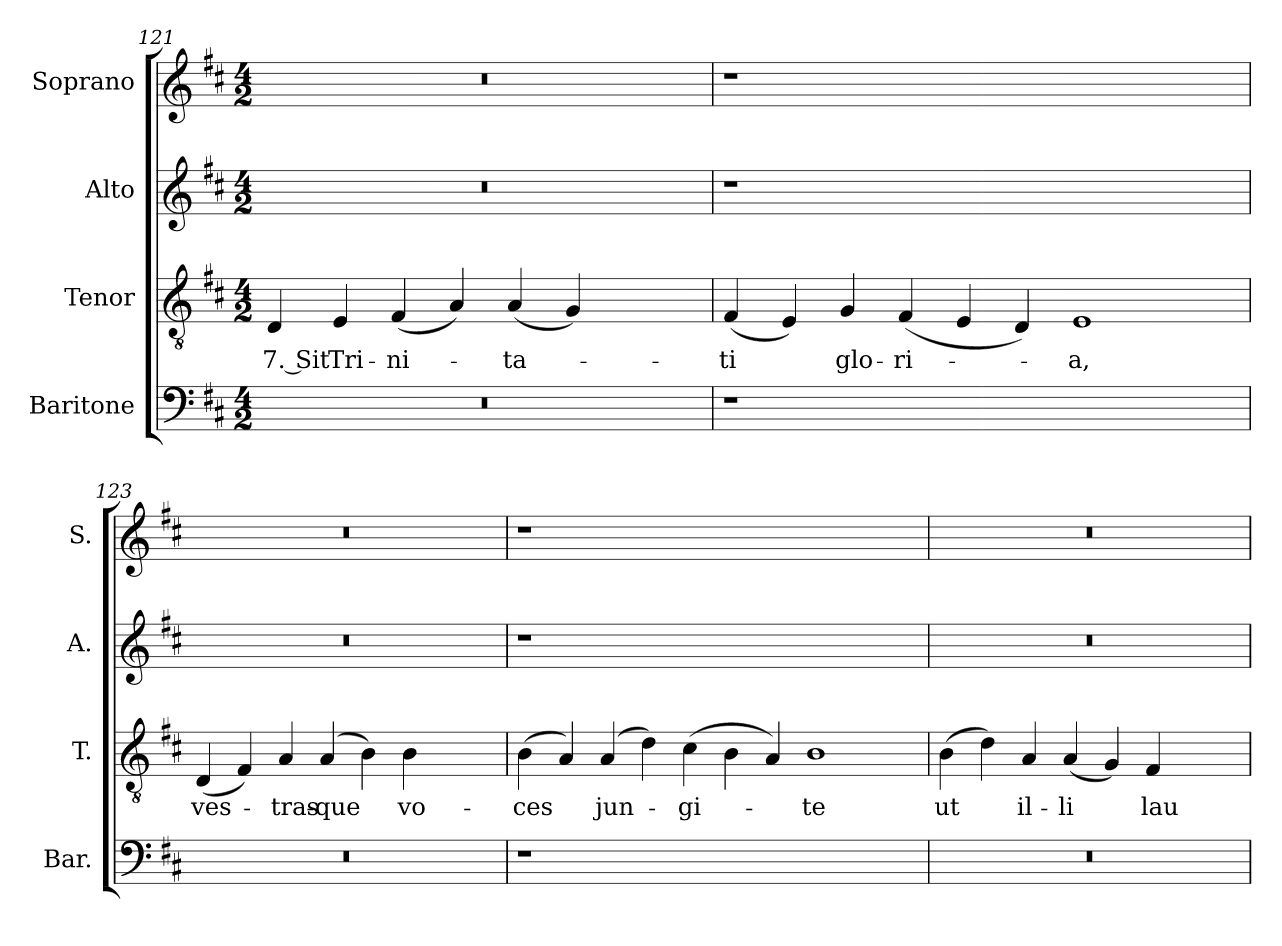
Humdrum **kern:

**kern	**kern	**text	**kern	**kern
*part4	*part3	*part3	*part2	*part1
*staff4	*staff3	*staff3	*staff2	*staff1
*I"Baritone	*I"Tenor	*	*I"Alto	*I"Soprano
*I'Bar.	*I'T.	*	*I'A.	*I'S.
!!LO:LB:g=z
*clefF4	*clefGv2	*	*clefG2	*clefG2
*	*ITrd7c12	*	*	*
*k[f#c#]	*k[f#c#]	*	*k[f#c#]	*k[f#c#]
*D:	*D:	*	*D:	*D:
*M4/2	*M4/2	*	*M4/2	*M4/2
=121	=121	=121	=121	=121
!LO:N:vis=1	!	!	!	!
!	!	!LO:LY:b:color=#000000	!LO:N:vis=1	!LO:N:vis=1
0r	4DDi/	7. Sit	0r	0r
!	!	!LO:LY:b:color=#000000	!	!
.	4EEi/	Tri-	.	.
!	!	!LO:LY:b:color=#000000	!	!
.	(4FF#i/	-ni-	.	.
.	4AAi/)	.	.	.
!	!	!LO:LY:b:color=#000000	!	!
.	(4AAi/	-ta-	.	.
.	4GGi/)	.	.	.
.	2ryy	.	.	.
=122	=122	=122	=122	=122
!LO:N:vis=1	!	!	!	!
!	!	!LO:LY:b:color=#000000	!LO:N:vis=1	!LO:N:vis=1
0r	(4FF#i/	-ti	0r	0r
.	4EEi/)	.	.	.
!	!	!LO:LY:b:color=#000000	!	!
.	4GGi/	glo-	.	.
!	!	!LO:LY:b:color=#000000	!	!
.	(4FF#i/	-ri-	.	.
.	4EEi/	.	.	.
.	4DDi/)	.	.	.
!	!	!LO:LY:b:color=#000000	!	!
.	1EEi	-a,	.	.
2ryy	.	.	2ryy	2ryy
=123	=123	=123	=123	=123
!LO:N:vis=1	!	!	!	!
!	!	!LO:LY:b:color=#000000	!LO:N:vis=1	!LO:N:vis=1
0r	(4DDi/	ves-	0r	0r
.	4FF#i/)	.	.	.
!	!	!LO:LY:b:color=#000000	!	!
.	4AAi/	-tras-	.	.
!	!	!LO:LY:b:color=#000000	!	!
.	(4AAi/	-que	.	.
.	4BBi\)	.	.	.
!	!	!LO:LY:b:color=#000000	!	!
.	4BBi\	vo-	.	.
.	2ryy	.	.	.
=124	=124	=124	=124	=124
!LO:N:vis=1	!	!	!	!
!	!	!LO:LY:b:color=#000000	!LO:N:vis=1	!LO:N:vis=1
0r	(4BBi\	-ces	0r	0r
.	4AAi/)	.	.	.
!	!	!LO:LY:b:color=#000000	!	!
.	(4AAi/	jun-	.	.
.	4Di\)	.	.	.
!	!	!LO:LY:b:color=#000000	!	!
.	(4C#i\	-gi-	.	.
.	4BBi\	.	.	.
.	4AAi/)	.	.	.
!	!	!LO:LY:b:color=#000000	!	!
.	1BBi	-te	.	.
2.ryy	.	.	2.ryy	2.ryy
!!LO:LB:g=z
=125	=125	=125	=125	=125
!LO:N:vis=1	!	!	!	!
!	!	!LO:LY:b:color=#000000	!LO:N:vis=1	!LO:N:vis=1
0r	(4BBi\	ut	0r	0r
.	4Di\)	.	.	.
!	!	!LO:LY:b:color=#000000	!	!
.	4AAi/	il-	.	.
!	!	!LO:LY:b:color=#000000	!	!
.	(4AAi/	-li	.	.
.	4GGi/)	.	.	.
!	!	!LO:LY:b:color=#000000	!	!
.	4FF#i/	lau-	.	.
.	2ryy	.	.	.
=	=	=	=	=
*-	*-	*-	*-	*-
